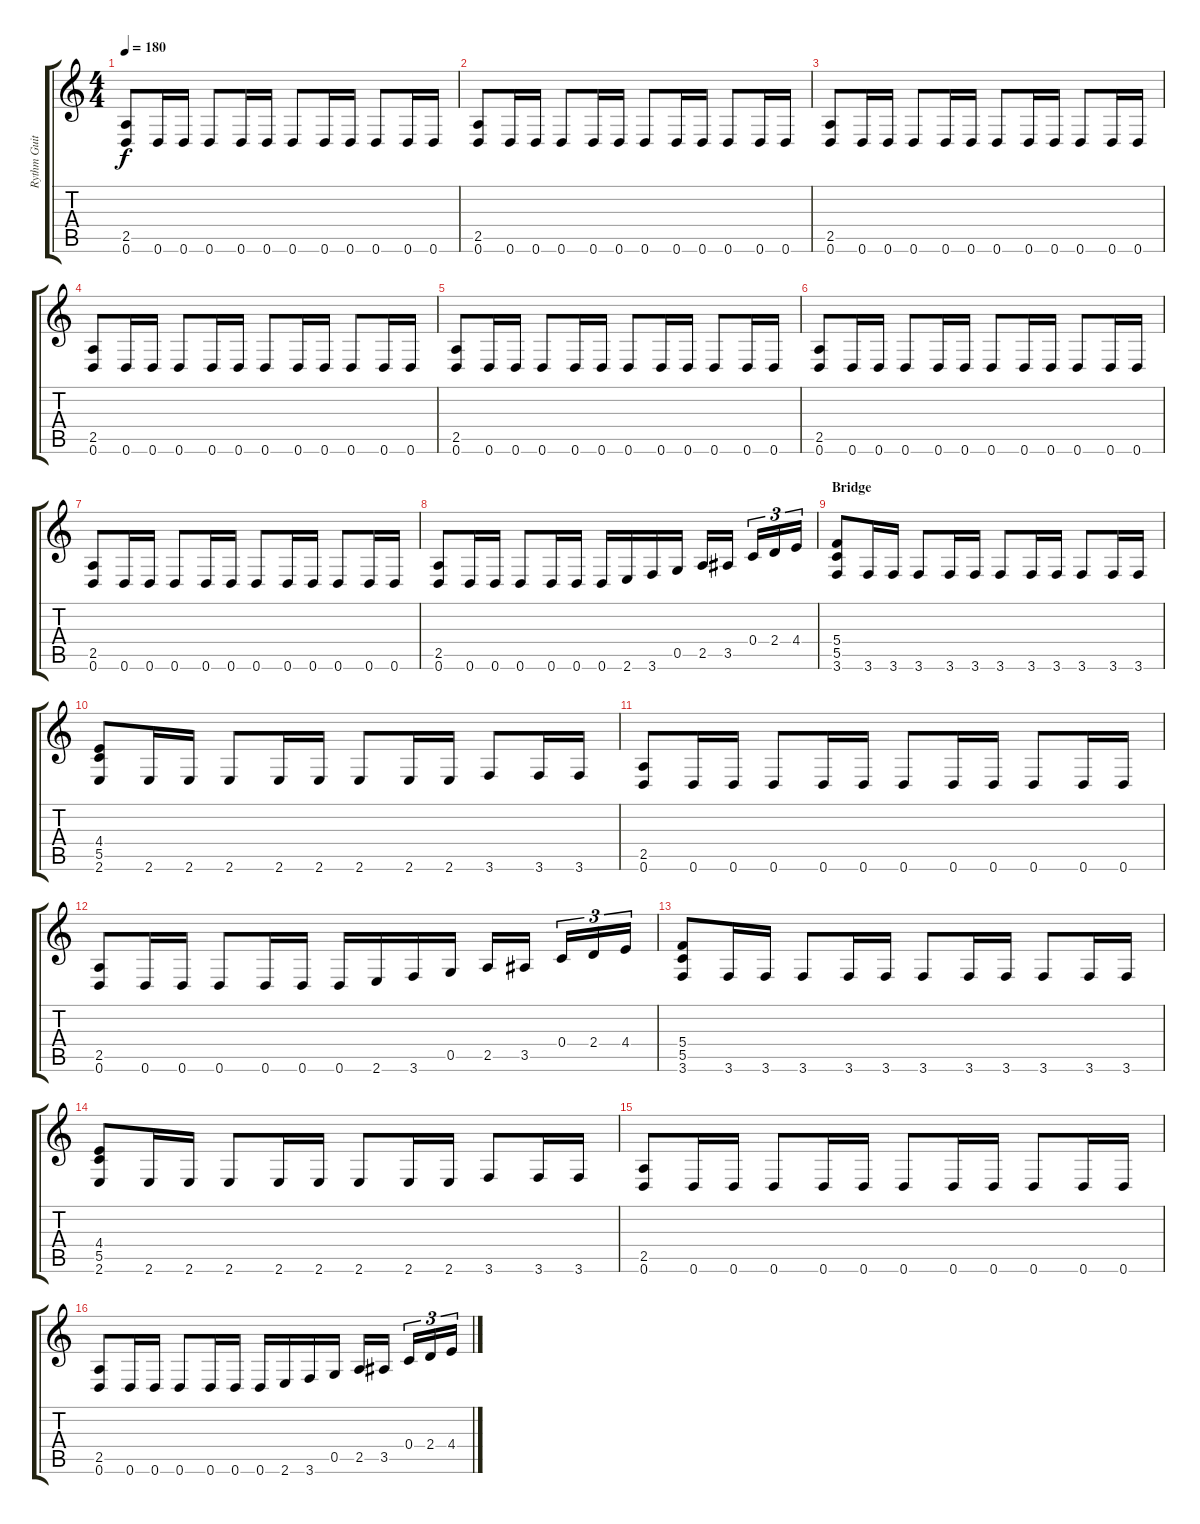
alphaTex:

\track ("Rythm Guitar" "Rythm Guit") {instrument distortionguitar}
\staff {score tabs}
\tuning (D4 A3 F3 C3 G2 D2) {hide}
\ts (4 4)
\tempo 180
\clef g2
\ks c
(2.5 0.6).8{dy f} 0.6.16 0.6.16 0.6.8 0.6.16 0.6.16 0.6.8 0.6.16 0.6.16 0.6.8 0.6.16 0.6.16 |
(2.5 0.6).8 0.6.16 0.6.16 0.6.8 0.6.16 0.6.16 0.6.8 0.6.16 0.6.16 0.6.8 0.6.16 0.6.16 |
(2.5 0.6).8 0.6.16 0.6.16 0.6.8 0.6.16 0.6.16 0.6.8 0.6.16 0.6.16 0.6.8 0.6.16 0.6.16 |
(2.5 0.6).8 0.6.16 0.6.16 0.6.8 0.6.16 0.6.16 0.6.8 0.6.16 0.6.16 0.6.8 0.6.16 0.6.16 |
(2.5 0.6).8 0.6.16 0.6.16 0.6.8 0.6.16 0.6.16 0.6.8 0.6.16 0.6.16 0.6.8 0.6.16 0.6.16 |
(2.5 0.6).8 0.6.16 0.6.16 0.6.8 0.6.16 0.6.16 0.6.8 0.6.16 0.6.16 0.6.8 0.6.16 0.6.16 |
(2.5 0.6).8 0.6.16 0.6.16 0.6.8 0.6.16 0.6.16 0.6.8 0.6.16 0.6.16 0.6.8 0.6.16 0.6.16 |
(2.5 0.6).8 0.6.16 0.6.16 0.6.8 0.6.16 0.6.16 0.6.16 2.6.16 3.6.16 0.5.16 2.5.16 3.5.16 0.4.16{tu (3 2)} 2.4.16{tu (3 2)} 4.4.16{tu (3 2)} |
\section ("" "Bridge")
(5.4 5.5 3.6).8 3.6.16 3.6.16 3.6.8 3.6.16 3.6.16 3.6.8 3.6.16 3.6.16 3.6.8 3.6.16 3.6.16 |
(4.4 5.5 2.6).8 2.6.16 2.6.16 2.6.8 2.6.16 2.6.16 2.6.8 2.6.16 2.6.16 3.6.8 3.6.16 3.6.16 |
(2.5 0.6).8 0.6.16 0.6.16 0.6.8 0.6.16 0.6.16 0.6.8 0.6.16 0.6.16 0.6.8 0.6.16 0.6.16 |
(2.5 0.6).8 0.6.16 0.6.16 0.6.8 0.6.16 0.6.16 0.6.16 2.6.16 3.6.16 0.5.16 2.5.16 3.5.16 0.4.16{tu (3 2)} 2.4.16{tu (3 2)} 4.4.16{tu (3 2)} |
(5.4 5.5 3.6).8 3.6.16 3.6.16 3.6.8 3.6.16 3.6.16 3.6.8 3.6.16 3.6.16 3.6.8 3.6.16 3.6.16 |
(4.4 5.5 2.6).8 2.6.16 2.6.16 2.6.8 2.6.16 2.6.16 2.6.8 2.6.16 2.6.16 3.6.8 3.6.16 3.6.16 |
(2.5 0.6).8 0.6.16 0.6.16 0.6.8 0.6.16 0.6.16 0.6.8 0.6.16 0.6.16 0.6.8 0.6.16 0.6.16 |
(2.5 0.6).8 0.6.16 0.6.16 0.6.8 0.6.16 0.6.16 0.6.16 2.6.16 3.6.16 0.5.16 2.5.16 3.5.16 0.4.16{tu (3 2)} 2.4.16{tu (3 2)} 4.4.16{tu (3 2)}
